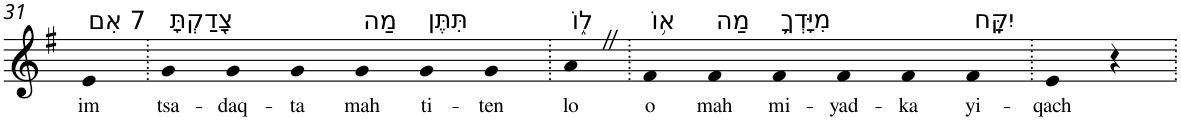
**kern	**text
*part1	*part1
*staff1	*staff1
*I"Piano	*
*I'Pno	*
!!LO:PB:g=z
*clefG2	*
*k[f#]	*
*G:	*
=31	=31
!LO:TX:a:t=7 אִם	!
!	!LO:LY:b
4e	im
=32.	=32.
!LO:TX:a:t=צָ֭דַקְתָּ	!
!	!LO:LY:b
4g	tsa-
!	!LO:LY:b
4g	-daq-
!	!LO:LY:b
4g	-ta
!LO:TX:a:t=מַה	!
!	!LO:LY:b
4g	mah
!LO:TX:a:t=תִּתֶּן	!
!	!LO:LY:b
4g	ti-
!	!LO:LY:b
4g	-ten
=33.	=33.
!LO:TX:a:t=ל֑וֹ	!
!	!LO:LY:b
4aZ	lo
=34.	=34.
!LO:TX:a:t=א֥וֹ	!
!	!LO:LY:b
4f#	o
!LO:TX:a:t=מַה	!
!	!LO:LY:b
4f#	mah
!LO:TX:a:t=מִיָּדְךָ֥	!
!	!LO:LY:b
4f#	mi-
!	!LO:LY:b
4f#	-yad-
!	!LO:LY:b
4f#	-ka
!LO:TX:a:t=יִקָּֽח	!
!	!LO:LY:b
4f#	yi-
=35.	=35.
!	!LO:LY:b
4e	-qach
4r	.
=.	=.
*-	*-
